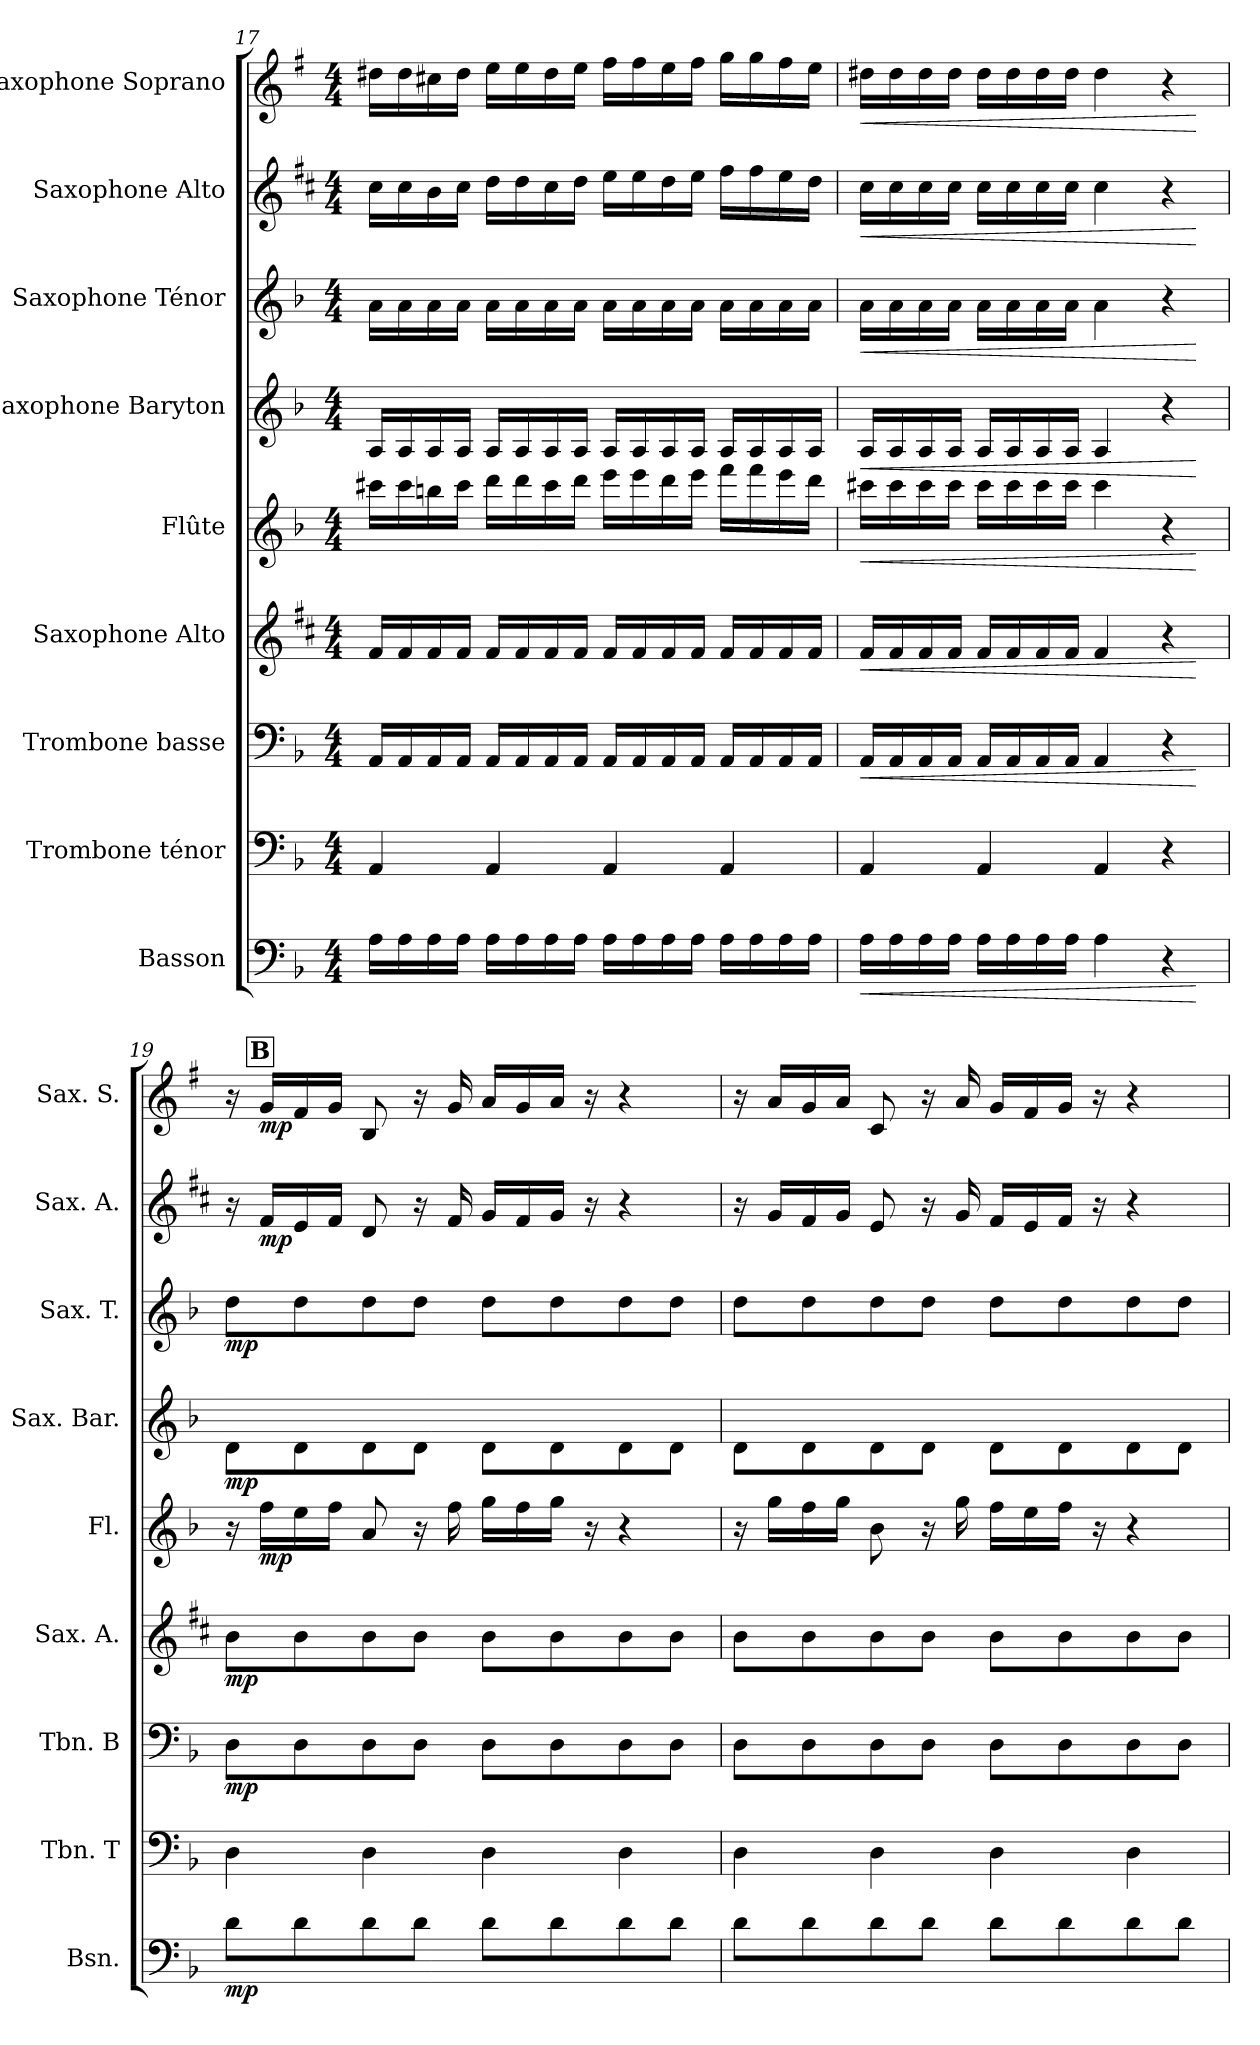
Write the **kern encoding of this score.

**kern	**dynam	**kern	**kern	**dynam	**kern	**dynam	**kern	**dynam	**kern	**dynam	**kern	**dynam	**kern	**dynam	**kern	**dynam
*part9	*part9	*part8	*part7	*part7	*part6	*part6	*part5	*part5	*part4	*part4	*part3	*part3	*part2	*part2	*part1	*part1
*staff9	*staff9	*staff8	*staff7	*staff7	*staff6	*staff6	*staff5	*staff5	*staff4	*staff4	*staff3	*staff3	*staff2	*staff2	*staff1	*staff1
*I"Basson	*	*I"Trombone ténor	*I"Trombone basse	*	*I"Saxophone Alto	*	*I"Flûte	*	*I"Saxophone Baryton	*	*I"Saxophone Ténor	*	*I"Saxophone Alto	*	*I"Saxophone Soprano	*
*I'Bsn.	*	*I'Tbn. T	*I'Tbn. B	*	*I'Sax. A.	*	*I'Fl.	*	*I'Sax. Bar.	*	*I'Sax. T.	*	*I'Sax. A.	*	*I'Sax. S.	*
*clefF4	*	*clefF4	*clefF4	*	*clefG2	*	*clefG2	*	*clefG2	*	*clefG2	*	*clefG2	*	*clefG2	*
*	*	*	*	*	*ITrd5c9	*	*	*	*ITrd12c21	*	*ITrd8c14	*	*ITrd5c9	*	*ITrd1c2	*
*k[b-]	*	*k[b-]	*k[b-]	*	*k[b-]	*	*k[b-]	*	*k[b-]	*	*k[b-]	*	*k[b-]	*	*k[b-]	*
*M4/4	*	*M4/4	*M4/4	*	*M4/4	*	*M4/4	*	*M4/4	*	*M4/4	*	*M4/4	*	*M4/4	*
=17	=17	=17	=17	=17	=17	=17	=17	=17	=17	=17	=17	=17	=17	=17	=17	=17
16A\LL	.	4AA/	16AA/LL	.	16A/LL	.	16ccc#X\LL	.	16AA/LL	.	16A\LL	.	16e\LL	.	16cc#X\LL	.
16A\	.	.	16AA/	.	16A/	.	16ccc#\	.	16AA/	.	16A\	.	16e\	.	16cc#\	.
16A\	.	.	16AA/	.	16A/	.	16bbn\	.	16AA/	.	16A\	.	16d\	.	16bn\	.
16A\JJ	.	.	16AA/JJ	.	16A/JJ	.	16ccc#\JJ	.	16AA/JJ	.	16A\JJ	.	16e\JJ	.	16cc#\JJ	.
16A\LL	.	4AA/	16AA/LL	.	16A/LL	.	16ddd\LL	.	16AA/LL	.	16A\LL	.	16f\LL	.	16dd\LL	.
16A\	.	.	16AA/	.	16A/	.	16ddd\	.	16AA/	.	16A\	.	16f\	.	16dd\	.
16A\	.	.	16AA/	.	16A/	.	16ccc#\	.	16AA/	.	16A\	.	16e\	.	16cc#\	.
16A\JJ	.	.	16AA/JJ	.	16A/JJ	.	16ddd\JJ	.	16AA/JJ	.	16A\JJ	.	16f\JJ	.	16dd\JJ	.
16A\LL	.	4AA/	16AA/LL	.	16A/LL	.	16eee\LL	.	16AA/LL	.	16A\LL	.	16g\LL	.	16ee\LL	.
16A\	.	.	16AA/	.	16A/	.	16eee\	.	16AA/	.	16A\	.	16g\	.	16ee\	.
16A\	.	.	16AA/	.	16A/	.	16ddd\	.	16AA/	.	16A\	.	16f\	.	16dd\	.
16A\JJ	.	.	16AA/JJ	.	16A/JJ	.	16eee\JJ	.	16AA/JJ	.	16A\JJ	.	16g\JJ	.	16ee\JJ	.
16A\LL	.	4AA/	16AA/LL	.	16A/LL	.	16fff\LL	.	16AA/LL	.	16A\LL	.	16a\LL	.	16ff\LL	.
16A\	.	.	16AA/	.	16A/	.	16fff\	.	16AA/	.	16A\	.	16a\	.	16ff\	.
16A\	.	.	16AA/	.	16A/	.	16eee\	.	16AA/	.	16A\	.	16g\	.	16ee\	.
16A\JJ	.	.	16AA/JJ	.	16A/JJ	.	16ddd\JJ	.	16AA/JJ	.	16A\JJ	.	16f\JJ	.	16dd\JJ	.
!!LO:PB:g=z
=18	=18	=18	=18	=18	=18	=18	=18	=18	=18	=18	=18	=18	=18	=18	=18	=18
!	!LO:HP:b	!	!	!LO:HP:b	!	!LO:HP:b	!	!LO:HP:b	!	!LO:HP:b	!	!LO:HP:b	!	!LO:HP:b	!	!LO:HP:b
16A\LL	<	4AA/	16AA/LL	<	16A/LL	<	16ccc#X\LL	<	16AA/LL	<	16A\LL	<	16e\LL	<	16cc#X\LL	<
16A\	.	.	16AA/	.	16A/	.	16ccc#\	.	16AA/	.	16A\	.	16e\	.	16cc#\	.
16A\	.	.	16AA/	.	16A/	.	16ccc#\	.	16AA/	.	16A\	.	16e\	.	16cc#\	.
16A\JJ	.	.	16AA/JJ	.	16A/JJ	.	16ccc#\JJ	.	16AA/JJ	.	16A\JJ	.	16e\JJ	.	16cc#\JJ	.
16A\LL	.	4AA/	16AA/LL	.	16A/LL	.	16ccc#\LL	.	16AA/LL	.	16A\LL	.	16e\LL	.	16cc#\LL	.
16A\	.	.	16AA/	.	16A/	.	16ccc#\	.	16AA/	.	16A\	.	16e\	.	16cc#\	.
16A\	.	.	16AA/	.	16A/	.	16ccc#\	.	16AA/	.	16A\	.	16e\	.	16cc#\	.
16A\JJ	.	.	16AA/JJ	.	16A/JJ	.	16ccc#\JJ	.	16AA/JJ	.	16A\JJ	.	16e\JJ	.	16cc#\JJ	.
4A\	.	4AA/	4AA/	.	4A/	.	4ccc#\	.	4AA/	.	4A\	.	4e\	.	4cc#\	.
4r	.	4r	4r	.	4r	.	4r	.	4r	.	4r	.	4r	.	4r	.
.	[	.	.	[	.	[	.	[	.	[	.	[	.	[	.	[
!!LO:REH:place=s1:a:B:fs=14:t=B:qo=0.25
=19	=19	=19	=19	=19	=19	=19	=19	=19	=19	=19	=19	=19	=19	=19	=19	=19
!	!LO:DY:b	!	!	!LO:DY:b	!	!LO:DY:b	!	!	!	!LO:DY:b	!	!LO:DY:b	!	!	!	!
8d\L	mp	4D\	8D\L	mp	8d\L	mp	16r	.	8D\L	mp	8d\L	mp	16r	.	16r	.
!	!	!	!	!	!	!	!	!LO:DY:b	!	!	!	!	!	!LO:DY:b	!	!LO:DY:b
.	.	.	.	.	.	.	16ff\LL	mp	.	.	.	.	16A/LL	mp	16f/LL	mp
8d\	.	.	8D\	.	8d\	.	16ee\	.	8D\	.	8d\	.	16G/	.	16e/	.
.	.	.	.	.	.	.	16ff\JJ	.	.	.	.	.	16A/JJ	.	16f/JJ	.
8d\	.	4D\	8D\	.	8d\	.	8a/	.	8D\	.	8d\	.	8F/	.	8A/	.
8d\J	.	.	8D\J	.	8d\J	.	16r	.	8D\J	.	8d\J	.	16r	.	16r	.
.	.	.	.	.	.	.	16ff\	.	.	.	.	.	16A/	.	16f/	.
8d\L	.	4D\	8D\L	.	8d\L	.	16gg\LL	.	8D\L	.	8d\L	.	16B-/LL	.	16g/LL	.
.	.	.	.	.	.	.	16ff\	.	.	.	.	.	16A/	.	16f/	.
8d\	.	.	8D\	.	8d\	.	16gg\JJ	.	8D\	.	8d\	.	16B-/JJ	.	16g/JJ	.
.	.	.	.	.	.	.	16r	.	.	.	.	.	16r	.	16r	.
8d\	.	4D\	8D\	.	8d\	.	4r	.	8D\	.	8d\	.	4r	.	4r	.
8d\J	.	.	8D\J	.	8d\J	.	.	.	8D\J	.	8d\J	.	.	.	.	.
=20	=20	=20	=20	=20	=20	=20	=20	=20	=20	=20	=20	=20	=20	=20	=20	=20
8d\L	.	4D\	8D\L	.	8d\L	.	16r	.	8D\L	.	8d\L	.	16r	.	16r	.
.	.	.	.	.	.	.	16gg\LL	.	.	.	.	.	16B-/LL	.	16g/LL	.
8d\	.	.	8D\	.	8d\	.	16ff\	.	8D\	.	8d\	.	16A/	.	16f/	.
.	.	.	.	.	.	.	16gg\JJ	.	.	.	.	.	16B-/JJ	.	16g/JJ	.
8d\	.	4D\	8D\	.	8d\	.	8b-\	.	8D\	.	8d\	.	8G/	.	8B-/	.
8d\J	.	.	8D\J	.	8d\J	.	16r	.	8D\J	.	8d\J	.	16r	.	16r	.
.	.	.	.	.	.	.	16gg\	.	.	.	.	.	16B-/	.	16g/	.
8d\L	.	4D\	8D\L	.	8d\L	.	16ff\LL	.	8D\L	.	8d\L	.	16A/LL	.	16f/LL	.
.	.	.	.	.	.	.	16ee\	.	.	.	.	.	16G/	.	16e/	.
8d\	.	.	8D\	.	8d\	.	16ff\JJ	.	8D\	.	8d\	.	16A/JJ	.	16f/JJ	.
.	.	.	.	.	.	.	16r	.	.	.	.	.	16r	.	16r	.
8d\	.	4D\	8D\	.	8d\	.	4r	.	8D\	.	8d\	.	4r	.	4r	.
8d\J	.	.	8D\J	.	8d\J	.	.	.	8D\J	.	8d\J	.	.	.	.	.
=	=	=	=	=	=	=	=	=	=	=	=	=	=	=	=	=
*-	*-	*-	*-	*-	*-	*-	*-	*-	*-	*-	*-	*-	*-	*-	*-	*-
